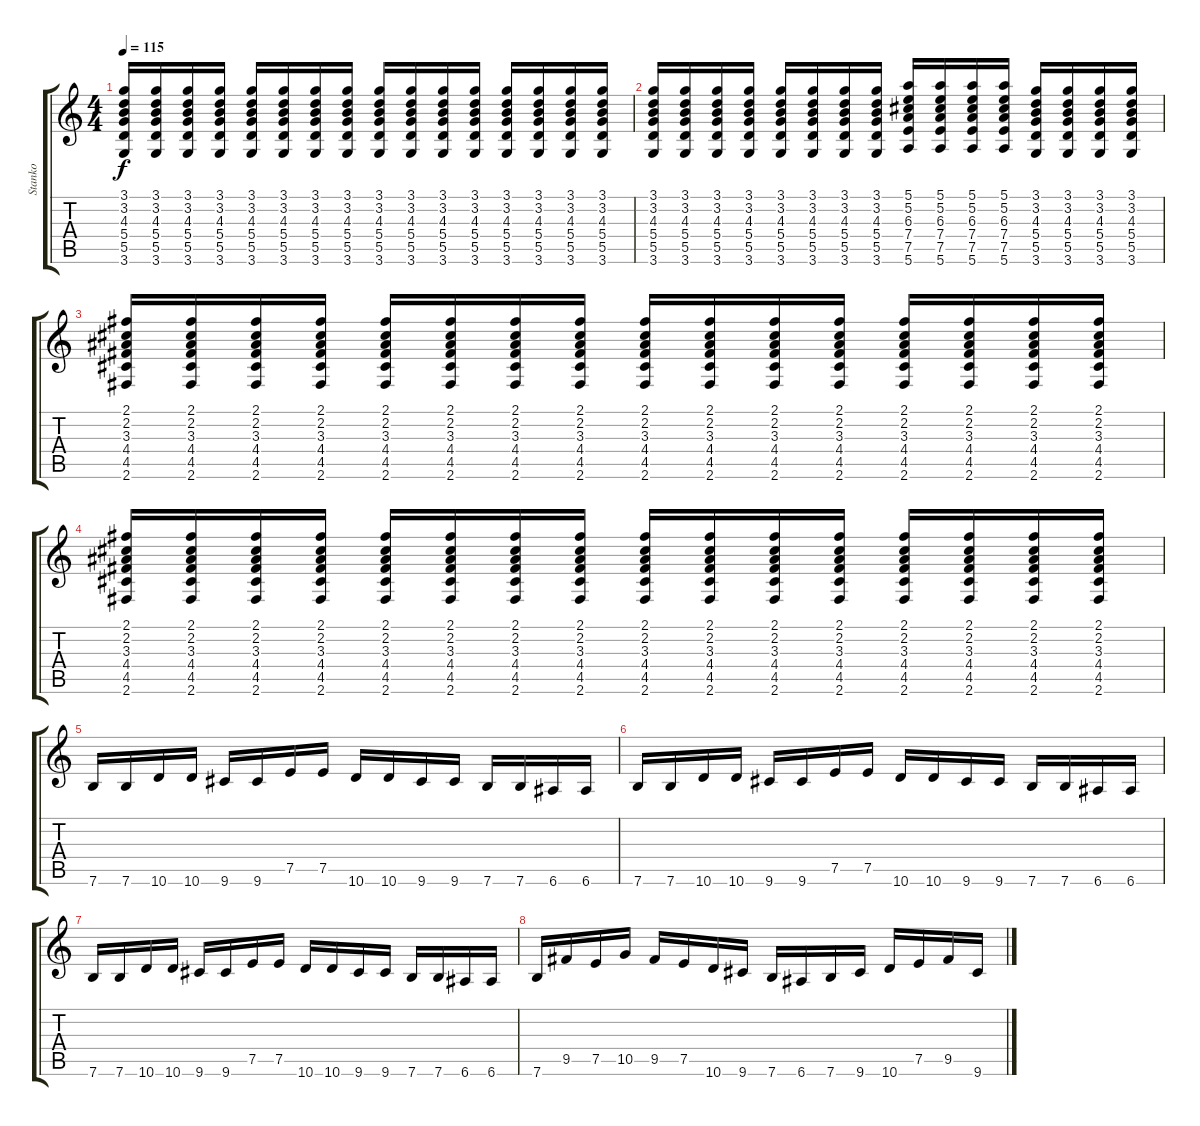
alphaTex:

\track ("Stanko" "Stanko") {instrument distortionguitar}
\staff {score tabs}
\tuning (E4 B3 G3 D3 A2 E2) {hide}
\ts (4 4)
\tempo 115
\clef g2
\ks c
(3.1 3.2 4.3 5.4 5.5 3.6).16{dy f} (3.1 3.2 4.3 5.4 5.5 3.6).16 (3.1 3.2 4.3 5.4 5.5 3.6).16 (3.1 3.2 4.3 5.4 5.5 3.6).16 (3.1 3.2 4.3 5.4 5.5 3.6).16 (3.1 3.2 4.3 5.4 5.5 3.6).16 (3.1 3.2 4.3 5.4 5.5 3.6).16 (3.1 3.2 4.3 5.4 5.5 3.6).16 (3.1 3.2 4.3 5.4 5.5 3.6).16 (3.1 3.2 4.3 5.4 5.5 3.6).16 (3.1 3.2 4.3 5.4 5.5 3.6).16 (3.1 3.2 4.3 5.4 5.5 3.6).16 (3.1 3.2 4.3 5.4 5.5 3.6).16 (3.1 3.2 4.3 5.4 5.5 3.6).16 (3.1 3.2 4.3 5.4 5.5 3.6).16 (3.1 3.2 4.3 5.4 5.5 3.6).16 |
(3.1 3.2 4.3 5.4 5.5 3.6).16 (3.1 3.2 4.3 5.4 5.5 3.6).16 (3.1 3.2 4.3 5.4 5.5 3.6).16 (3.1 3.2 4.3 5.4 5.5 3.6).16 (3.1 3.2 4.3 5.4 5.5 3.6).16 (3.1 3.2 4.3 5.4 5.5 3.6).16 (3.1 3.2 4.3 5.4 5.5 3.6).16 (3.1 3.2 4.3 5.4 5.5 3.6).16 (5.1 5.2 6.3 7.4 7.5 5.6).16 (5.1 5.2 6.3 7.4 7.5 5.6).16 (5.1 5.2 6.3 7.4 7.5 5.6).16 (5.1 5.2 6.3 7.4 7.5 5.6).16 (3.1 3.2 4.3 5.4 5.5 3.6).16 (3.1 3.2 4.3 5.4 5.5 3.6).16 (3.1 3.2 4.3 5.4 5.5 3.6).16 (3.1 3.2 4.3 5.4 5.5 3.6).16 |
(2.1 2.2 3.3 4.4 4.5 2.6).16 (2.1 2.2 3.3 4.4 4.5 2.6).16 (2.1 2.2 3.3 4.4 4.5 2.6).16 (2.1 2.2 3.3 4.4 4.5 2.6).16 (2.1 2.2 3.3 4.4 4.5 2.6).16 (2.1 2.2 3.3 4.4 4.5 2.6).16 (2.1 2.2 3.3 4.4 4.5 2.6).16 (2.1 2.2 3.3 4.4 4.5 2.6).16 (2.1 2.2 3.3 4.4 4.5 2.6).16 (2.1 2.2 3.3 4.4 4.5 2.6).16 (2.1 2.2 3.3 4.4 4.5 2.6).16 (2.1 2.2 3.3 4.4 4.5 2.6).16 (2.1 2.2 3.3 4.4 4.5 2.6).16 (2.1 2.2 3.3 4.4 4.5 2.6).16 (2.1 2.2 3.3 4.4 4.5 2.6).16 (2.1 2.2 3.3 4.4 4.5 2.6).16 |
(2.1 2.2 3.3 4.4 4.5 2.6).16 (2.1 2.2 3.3 4.4 4.5 2.6).16 (2.1 2.2 3.3 4.4 4.5 2.6).16 (2.1 2.2 3.3 4.4 4.5 2.6).16 (2.1 2.2 3.3 4.4 4.5 2.6).16 (2.1 2.2 3.3 4.4 4.5 2.6).16 (2.1 2.2 3.3 4.4 4.5 2.6).16 (2.1 2.2 3.3 4.4 4.5 2.6).16 (2.1 2.2 3.3 4.4 4.5 2.6).16 (2.1 2.2 3.3 4.4 4.5 2.6).16 (2.1 2.2 3.3 4.4 4.5 2.6).16 (2.1 2.2 3.3 4.4 4.5 2.6).16 (2.1 2.2 3.3 4.4 4.5 2.6).16 (2.1 2.2 3.3 4.4 4.5 2.6).16 (2.1 2.2 3.3 4.4 4.5 2.6).16 (2.1 2.2 3.3 4.4 4.5 2.6).16 |
7.6.16 7.6.16 10.6.16 10.6.16 9.6.16 9.6.16 7.5.16 7.5.16 10.6.16 10.6.16 9.6.16 9.6.16 7.6.16 7.6.16 6.6.16 6.6.16 |
7.6.16 7.6.16 10.6.16 10.6.16 9.6.16 9.6.16 7.5.16 7.5.16 10.6.16 10.6.16 9.6.16 9.6.16 7.6.16 7.6.16 6.6.16 6.6.16 |
7.6.16 7.6.16 10.6.16 10.6.16 9.6.16 9.6.16 7.5.16 7.5.16 10.6.16 10.6.16 9.6.16 9.6.16 7.6.16 7.6.16 6.6.16 6.6.16 |
7.6.16 9.5.16 7.5.16 10.5.16 9.5.16 7.5.16 10.6.16 9.6.16 7.6.16 6.6.16 7.6.16 9.6.16 10.6.16 7.5.16 9.5.16 9.6.16
